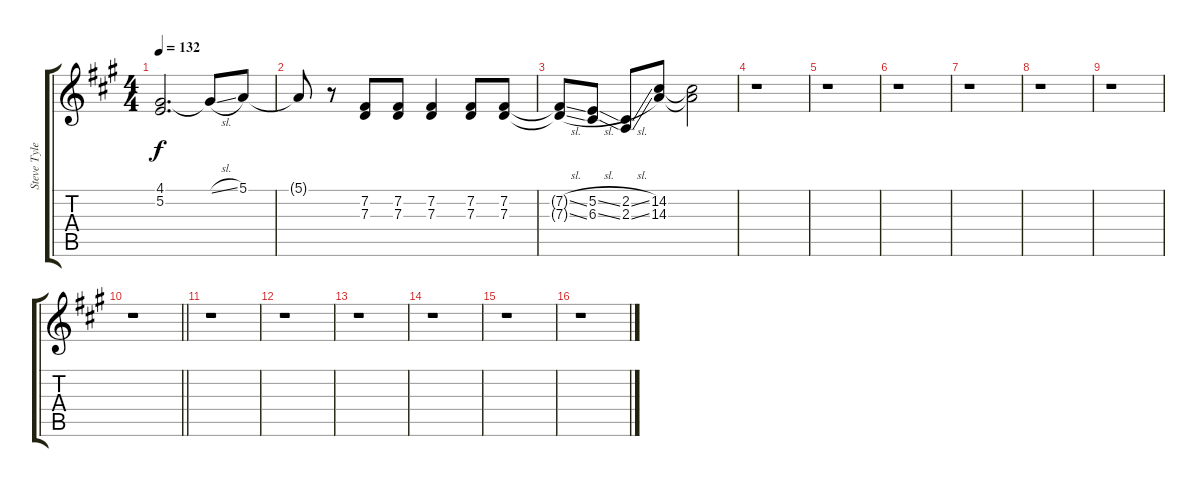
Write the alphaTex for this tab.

\track ("Steve Tyler Vocals" "Steve Tyle") {instrument frenchhorn}
\staff {score tabs}
\tuning (E4 B3 G3 D3 A2 E2) {hide}
\ts (4 4)
\tempo 132
\clef g2
\ks a
(4.1 5.2).2{d dy f} 4.1{sl t}.8 5.1.8 |
5.1{t}.8 r.8 (7.2 7.3).8 (7.2 7.3).8 (7.2 7.3).4 (7.2 7.3).8 (7.2 7.3).8 |
(7.2{sl t} 7.3{sl t}).8 (5.2{sl} 6.3{sl}).8 (2.2{sl} 2.3{sl}).8 (14.2 14.3).8 (14.2{t} 14.3{t}).2 |
r.1 |
r.1 |
r.1 |
r.1 |
r.1 |
r.1 |
\barLineRight lightlight
r.1 |
r.1 |
r.1 |
r.1 |
r.1 |
r.1 |
r.1
